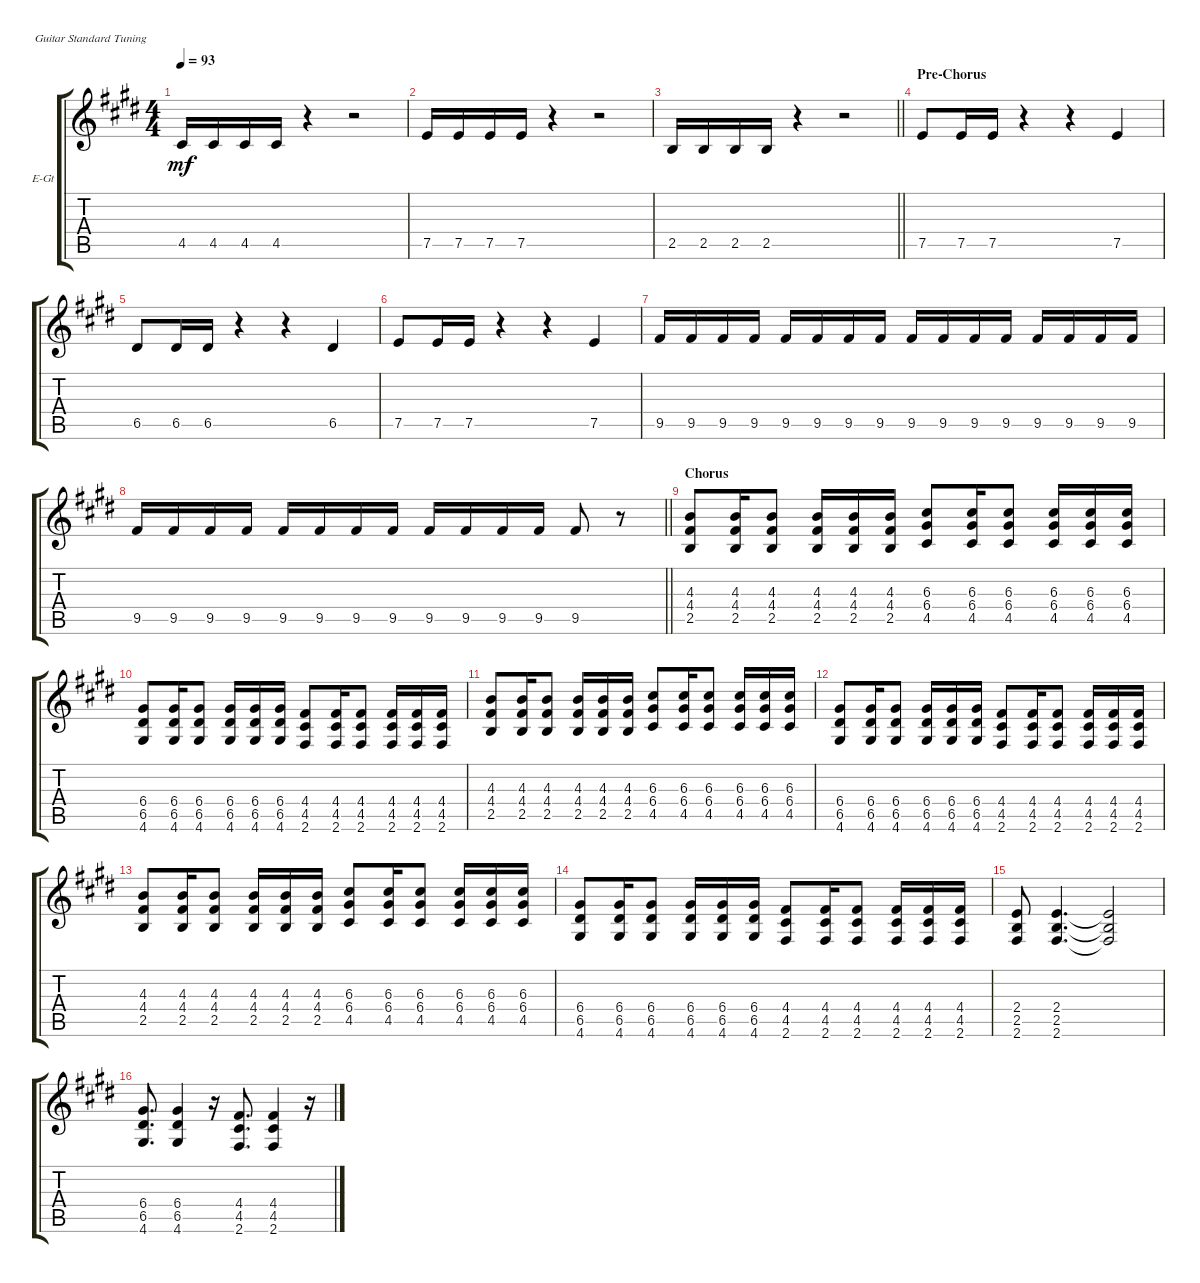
\defaultSystemsLayout 4
\bracketExtendMode groupsimilarinstruments
\firstSystemTrackNameOrientation horizontal
\otherSystemsTrackNameOrientation horizontal
\track ("Electric Guitar" "E-Gt") {instrument overdrivenguitar}
\staff {score tabs}
\tuning (E4 B3 G3 D3 A2 E2)
\ts (4 4)
\tempo 93
\clef g2
\ks e
4.5.16{dy mf} 4.5.16 4.5.16 4.5.16 r.4 r.2 |
7.5.16 7.5.16 7.5.16 7.5.16 r.4 r.2 |
\barLineRight lightlight
2.5.16 2.5.16 2.5.16 2.5.16 r.4 r.2 |
\section ("" "Pre-Chorus")
7.5.8 7.5.16 7.5.16 r.4 r.4 7.5.4 |
6.5.8 6.5.16 6.5.16 r.4 r.4 6.5.4 |
7.5.8 7.5.16 7.5.16 r.4 r.4 7.5.4 |
9.5.16 9.5.16 9.5.16 9.5.16 9.5.16 9.5.16 9.5.16 9.5.16 9.5.16 9.5.16 9.5.16 9.5.16 9.5.16 9.5.16 9.5.16 9.5.16 |
\barLineRight lightlight
9.5.16 9.5.16 9.5.16 9.5.16 9.5.16 9.5.16 9.5.16 9.5.16 9.5.16 9.5.16 9.5.16 9.5.16 9.5.8 r.8 |
\section ("" "Chorus")
(2.5 4.4 4.3).8 (2.5 4.4 4.3).16 (2.5 4.4 4.3).8 (2.5 4.4 4.3).16 (2.5 4.4 4.3).16 (2.5 4.4 4.3).16 (6.3 6.4 4.5).8 (6.3 6.4 4.5).16 (6.3 6.4 4.5).8 (6.3 6.4 4.5).16 (6.3 6.4 4.5).16 (6.3 6.4 4.5).16 |
(6.5 6.4 4.6).8 (6.5 6.4 4.6).16 (6.5 6.4 4.6).8 (6.5 6.4 4.6).16 (6.5 6.4 4.6).16 (6.5 6.4 4.6).16 (2.6 4.5 4.4).8 (2.6 4.5 4.4).16 (2.6 4.5 4.4).8 (2.6 4.5 4.4).16 (2.6 4.5 4.4).16 (2.6 4.5 4.4).16 |
(2.5 4.4 4.3).8 (2.5 4.4 4.3).16 (2.5 4.4 4.3).8 (2.5 4.4 4.3).16 (2.5 4.4 4.3).16 (2.5 4.4 4.3).16 (6.3 6.4 4.5).8 (6.3 6.4 4.5).16 (6.3 6.4 4.5).8 (6.3 6.4 4.5).16 (6.3 6.4 4.5).16 (6.3 6.4 4.5).16 |
(6.5 6.4 4.6).8 (6.5 6.4 4.6).16 (6.5 6.4 4.6).8 (6.5 6.4 4.6).16 (6.5 6.4 4.6).16 (6.5 6.4 4.6).16 (2.6 4.5 4.4).8 (2.6 4.5 4.4).16 (2.6 4.5 4.4).8 (2.6 4.5 4.4).16 (2.6 4.5 4.4).16 (2.6 4.5 4.4).16 |
(2.5 4.4 4.3).8 (2.5 4.4 4.3).16 (2.5 4.4 4.3).8 (2.5 4.4 4.3).16 (2.5 4.4 4.3).16 (2.5 4.4 4.3).16 (6.3 6.4 4.5).8 (6.3 6.4 4.5).16 (6.3 6.4 4.5).8 (6.3 6.4 4.5).16 (6.3 6.4 4.5).16 (6.3 6.4 4.5).16 |
(6.5 6.4 4.6).8 (6.5 6.4 4.6).16 (6.5 6.4 4.6).8 (6.5 6.4 4.6).16 (6.5 6.4 4.6).16 (6.5 6.4 4.6).16 (2.6 4.5 4.4).8 (2.6 4.5 4.4).16 (2.6 4.5 4.4).8 (2.6 4.5 4.4).16 (2.6 4.5 4.4).16 (2.6 4.5 4.4).16 |
(2.5 2.4 2.6).8 (2.5 2.4 2.6).4{d} (2.5{t} 2.4{t} 2.6{t}).2 |
(4.6 6.5 6.4).8{d} (4.6 6.5 6.4).4 r.16 (2.6 4.5 4.4).8{d} (2.6 4.5 4.4).4 r.16
